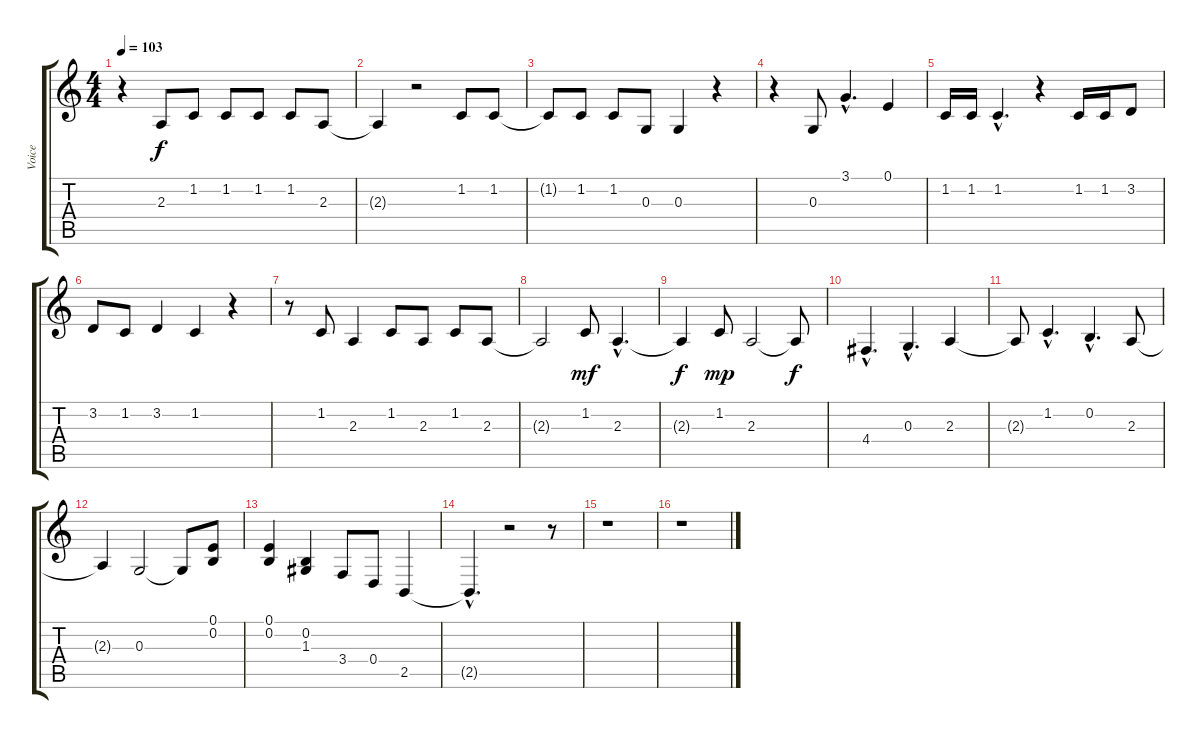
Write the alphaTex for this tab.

\track ("Voice" "Voice") {instrument bassoon}
\staff {score tabs}
\tuning (E4 B3 G3 D3 A2 E2) {hide}
\ts (4 4)
\tempo 103
\clef g2
\ks c
r.4{dy f} 2.3.8 1.2.8 1.2.8 1.2.8 1.2.8 2.3.8 |
2.3{t}.4 r.2 1.2.8 1.2.8 |
1.2{t}.8 1.2.8 1.2.8 0.3.8 0.3.4 r.4 |
r.4 0.3.8 3.1{hac}.4{d} 0.1.4 |
1.2.16 1.2.16 1.2{hac}.4{d} r.4 1.2.16 1.2.16 3.2.8 |
3.2.8 1.2.8 3.2.4 1.2.4 r.4 |
r.8 1.2.8 2.3.4 1.2.8 2.3.8 1.2.8 2.3.8 |
2.3{t}.2 1.2.8{dy mf} 2.3{hac}.4{d} |
2.3{t}.4{dy f} 1.2.8{dy mp} 2.3.2 2.3{t}.8{dy f} |
4.4{hac}.4{d} 0.3{hac}.4{d} 2.3.4 |
2.3{t}.8 1.2{hac}.4{d} 0.2{hac}.4{d} 2.3.8 |
2.3{t}.4 0.3.2 0.3{t}.8 (0.1 0.2).8 |
(0.1 0.2).4 (0.2 1.3).4 3.4.8 0.4.8 2.5.4 |
2.5{hac t}.4{d} r.2 r.8 |
r.1 |
r.1
